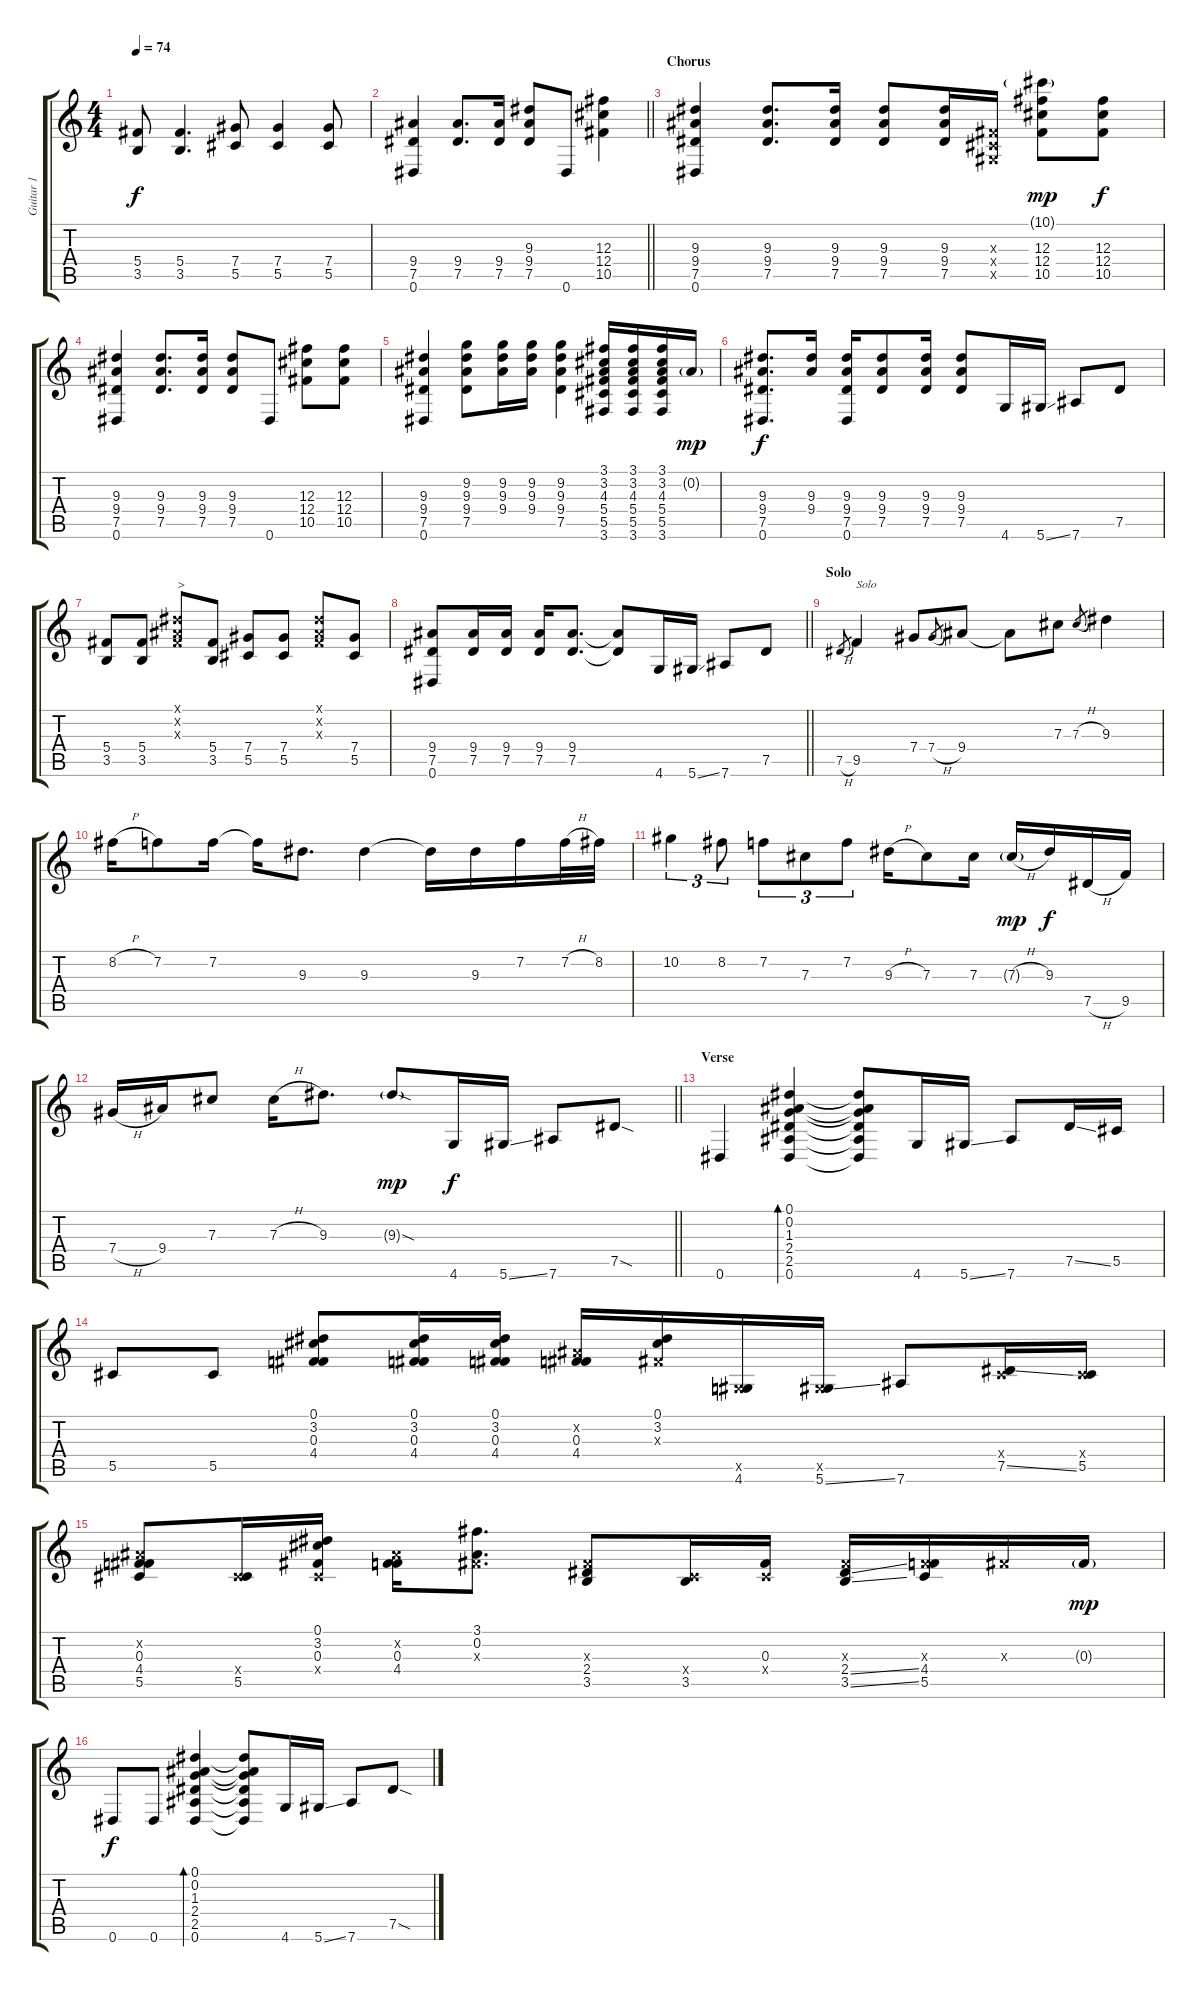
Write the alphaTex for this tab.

\track ("Guitar 1" "Guitar 1") {instrument acousticguitarsteel}
\staff {score tabs}
\tuning (Eb4 Bb3 Gb3 Db3 Ab2 Eb2) {hide}
\ts (4 4)
\tempo 74
\clef g2
\ks c
(5.4 3.5).8{dy f} (5.4 3.5).4{d} (7.4 5.5).8 (7.4 5.5).4 (7.4 5.5).8 |
\barLineRight lightlight
(9.4 7.5 0.6).4 (9.4 7.5).8{d} (9.4 7.5).16 (9.3 9.4 7.5).8 0.6.8 (12.3 12.4 10.5).4 |
\section ("" "Chorus")
(9.3 9.4 7.5 0.6).4 (9.3 9.4 7.5).8{d} (9.3 9.4 7.5).16 (9.3 9.4 7.5).8 (9.3 9.4 7.5).16 (0.3{x} 0.4{x} 0.5{x}).16 (10.1{g} 12.3 12.4 10.5).8{dy mp} (12.3 12.4 10.5).8{dy f} |
(9.3 9.4 7.5 0.6).4 (9.3 9.4 7.5).8{d} (9.3 9.4 7.5).16 (9.3 9.4 7.5).8 0.6.8 (12.3 12.4 10.5).8 (12.3 12.4 10.5).8 |
(9.3 9.4 7.5 0.6).4 (9.2 9.3 9.4 7.5).8 (9.2 9.3 9.4).16 (9.2 9.3 9.4).16 (9.2 9.3 9.4 7.5).4 (3.1 3.2 4.3 5.4 5.5 3.6).16 (3.1 3.2 4.3 5.4 5.5 3.6).16 (3.1 3.2 4.3 5.4 5.5 3.6).16 0.2{g}.16{dy mp} |
(9.3 9.4 7.5 0.6).8{d dy f} (9.3 9.4).16 (9.3 9.4 7.5 0.6).16 (9.3 9.4 7.5).8 (9.3 9.4 7.5).16 (9.3 9.4 7.5).8 4.6.16 5.6{ss}.16 7.6.8 7.5.8 |
(5.4 3.5).8 (5.4 3.5).8 (0.1{x} 0.2{x} 0.3{x}).8{txt ">"} (5.4 3.5).8 (7.4 5.5).8 (7.4 5.5).8 (0.1{x} 0.2{x} 0.3{x}).8 (7.4 5.5).8 |
\barLineRight lightlight
(9.4 7.5 0.6).8 (9.4 7.5).16 (9.4 7.5).16 (9.4 7.5).16 (9.4 7.5).8{d} (9.4{t} 7.5{t}).8 4.6.16 5.6{ss}.16 7.6.8 7.5.8 |
\section ("" "Solo")
7.5{h}.8{gr} 9.5.4{txt "Solo" volume 16} 7.4.8 7.4{h}.8{gr} 9.4.8 9.4{t}.8 7.3.8 7.3{h}.8{gr} 9.3.4 |
8.2{h}.16 7.2.8 7.2.16 7.2{t}.16 9.3.8{d} 9.3.4 9.3{t}.16 9.3.16 7.2.16 7.2{h}.32 8.2.32 |
10.2.4{tu (3 2)} 8.2.8{tu (3 2)} 7.2.8{tu (3 2)} 7.3.8{tu (3 2)} 7.2.8{tu (3 2)} 9.3{h}.16 7.3.8 7.3.16 7.3{h g}.16{dy mp} 9.3.16{dy f} 7.5{h}.16 9.5.16 |
\barLineRight lightlight
7.4{h}.16 9.4.16 7.3.8 7.3{h}.16 9.3.8{d} 9.3{sod g}.8{dy mp} 4.6.16{dy f} 5.6{ss}.16 7.6.8 7.5{sod}.8 |
\section ("" "Verse")
0.6.4{volume 15} (0.1 0.2 1.3 2.4 2.5 0.6).4{bd 120} (0.1{t} 0.2{t} 1.3{t} 2.4{t} 2.5{t} 0.6{t}).8 4.6.16 5.6{ss}.16 7.6.8 7.5{ss}.16 5.5.16 |
5.5.8 5.5.8 (0.1 3.2 0.3 4.4).8 (0.1 3.2 0.3 4.4).16 (0.1 3.2 0.3 4.4).16 (0.2{x} 0.3 4.4).16 (0.1 3.2 0.3{x}).16 (0.5{x} 4.6).16 (0.5{x} 5.6{ss}).16 7.6.8 (0.4{x} 7.5{ss}).16 (0.4{x} 5.5).16 |
(0.2{x} 0.3 4.4 5.5).8 (0.4{x} 5.5).16 (0.1 3.2 0.3 0.4{x}).16 (0.2{x} 0.3 4.4).16 (3.1 0.2 0.3{x}).8{d} (0.3{x} 2.4 3.5).8 (0.4{x} 3.5).16 (0.3 0.4{x}).16 (0.3{x} 2.4{ss} 3.5{ss}).16 (0.3{x} 4.4 5.5).16 0.3{x}.16 0.3{g}.16{dy mp} |
0.6.8{dy f} 0.6.8 (0.1 0.2 1.3 2.4 2.5 0.6).4{bd 120} (0.1{t} 0.2{t} 1.3{t} 2.4{t} 2.5{t} 0.6{t}).8 4.6.16 5.6{ss}.16 7.6.8 7.5{sod}.8
